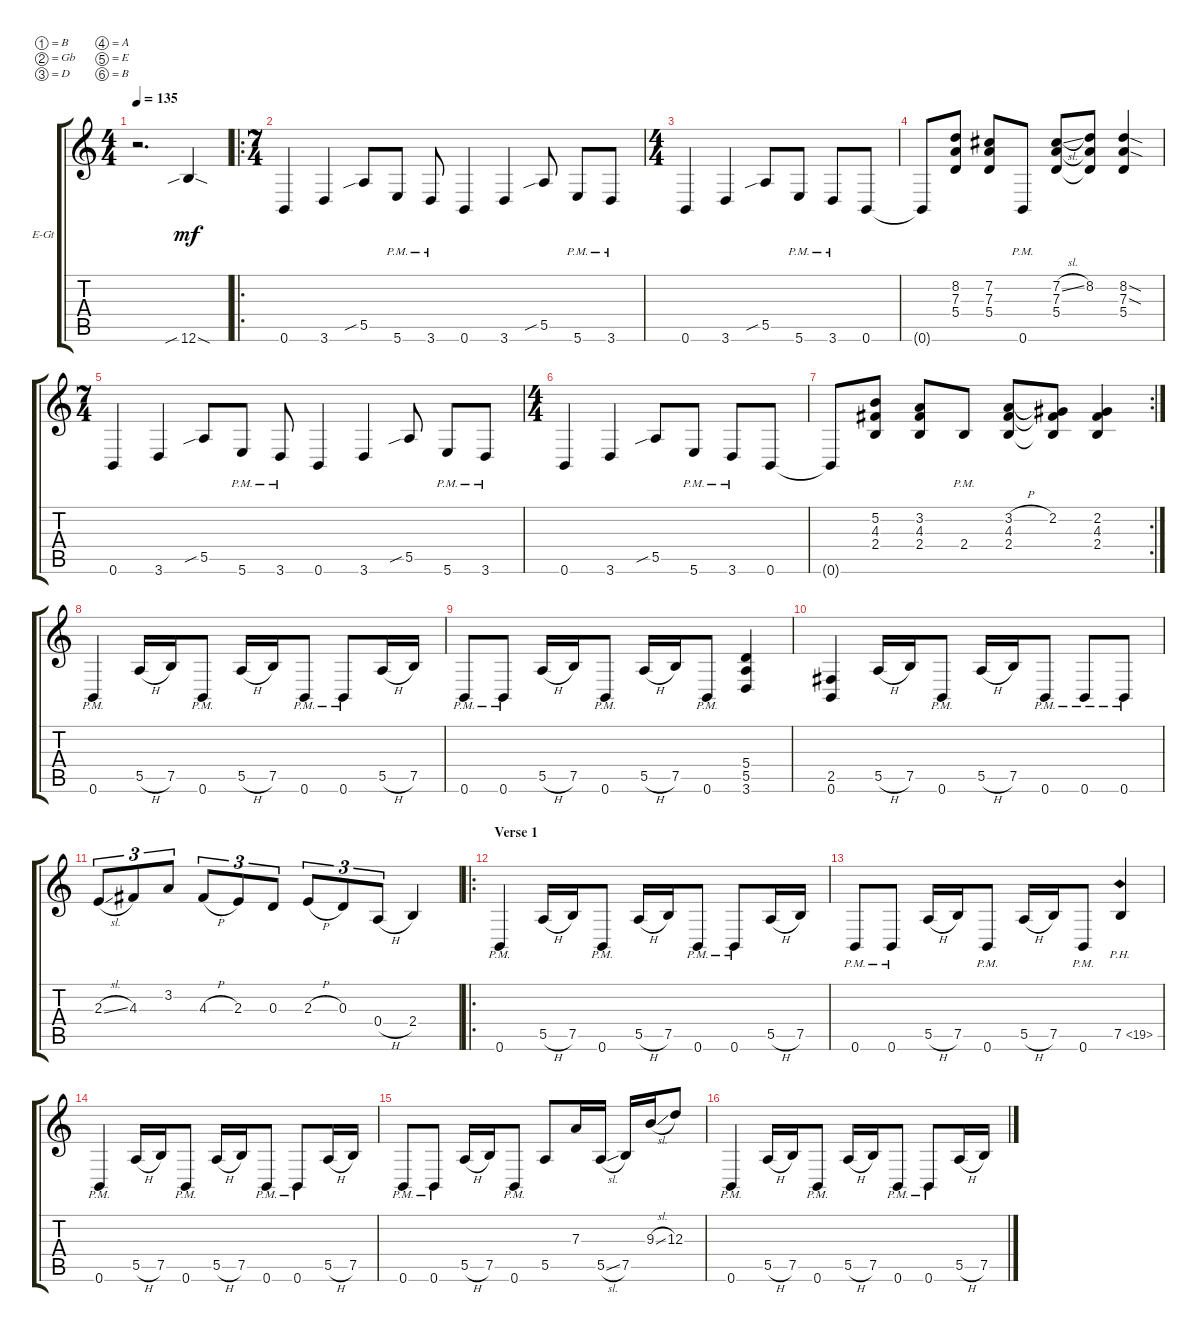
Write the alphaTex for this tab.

\bracketExtendMode groupsimilarinstruments
\firstSystemTrackNameOrientation horizontal
\otherSystemsTrackNameOrientation horizontal
\track ("Electric Guitar 2" "E-Gt") {multiBarRest instrument distortionguitar}
\staff {score tabs}
\tuning (B3 Gb3 D3 A2 E2 B1)
\ts (4 4)
\tempo 135
\clef g2
\ks c
r.2{d dy mf instrument distortionguitar} 12.6{sib sod}.4 |
\ro
\ts (7 4)
0.6.4 3.6.4 5.5{sib}.8 5.6{pm}.8 3.6{pm}.8 0.6.4 3.6.4 5.5{sib}.8 5.6{pm}.8 3.6{pm}.8 |
\ts (4 4)
0.6.4 3.6.4 5.5{sib}.8 5.6{pm}.8 3.6{pm}.8 0.6.8 |
0.6{t}.8 (8.2 7.3 5.4).8 (7.2 7.3 5.4).8 0.6{pm}.8 (7.3 7.2{sl} 5.4).8 (7.3{t} 8.2 5.4{t}).8 (7.3{sod} 8.2{sod} 5.4).4 |
\ts (7 4)
0.6.4 3.6.4 5.5{sib}.8 5.6{pm}.8 3.6{pm}.8 0.6.4 3.6.4 5.5{sib}.8 5.6{pm}.8 3.6{pm}.8 |
\ts (4 4)
0.6.4 3.6.4 5.5{sib}.8 5.6{pm}.8 3.6{pm}.8 0.6.8 |
\rc 2
0.6{t}.8 (5.2 4.3 2.4).8 (3.2 4.3 2.4).8 2.4{pm}.8 (4.3 3.2{h} 2.4).8 (4.3{t} 2.2 2.4{t}).8 (4.3 2.2 2.4).4 |
0.6{pm}.4 5.5{h}.16 7.5.16 0.6{pm}.8 5.5{h}.16 7.5.16 0.6{pm}.8 0.6{pm}.8 5.5{h}.16 7.5.16 |
0.6{pm}.8 0.6{pm}.8 5.5{h}.16 7.5.16 0.6{pm}.8 5.5{h}.16 7.5.16 0.6{pm}.8 (3.6 5.5 5.4).4 |
(0.6 2.5).4 5.5{h}.16 7.5.16 0.6{pm}.8 5.5{h}.16 7.5.16 0.6{pm}.8 0.6{pm}.8 0.6{pm}.8 |
2.3{sl}.8{tu (3 2)} 4.3.8{tu (3 2)} 3.2.8{tu (3 2)} 4.3{h}.8{tu (3 2)} 2.3.8{tu (3 2)} 0.3.8{tu (3 2)} 2.3{h}.8{tu (3 2)} 0.3.8{tu (3 2)} 0.4{h}.8{tu (3 2)} 2.4.4 |
\ro
\section ("" "Verse 1")
0.6{pm}.4 5.5{h}.16 7.5.16 0.6{pm}.8 5.5{h}.16 7.5.16 0.6{pm}.8 0.6{pm}.8 5.5{h}.16 7.5.16 |
0.6{pm}.8 0.6{pm}.8 5.5{h}.16 7.5.16 0.6{pm}.8 5.5{h}.16 7.5.16 0.6{pm}.8 7.5{ph 12}.4 |
0.6{pm}.4 5.5{h}.16 7.5.16 0.6{pm}.8 5.5{h}.16 7.5.16 0.6{pm}.8 0.6{pm}.8 5.5{h}.16 7.5.16 |
0.6{pm}.8 0.6{pm}.8 5.5{h}.16 7.5.16 0.6{pm}.8 5.5.8 7.3.16 5.5{sl}.16 7.5.16 9.3{sl}.16 12.3.8 |
0.6{pm}.4 5.5{h}.16 7.5.16 0.6{pm}.8 5.5{h}.16 7.5.16 0.6{pm}.8 0.6{pm}.8 5.5{h}.16 7.5.16
